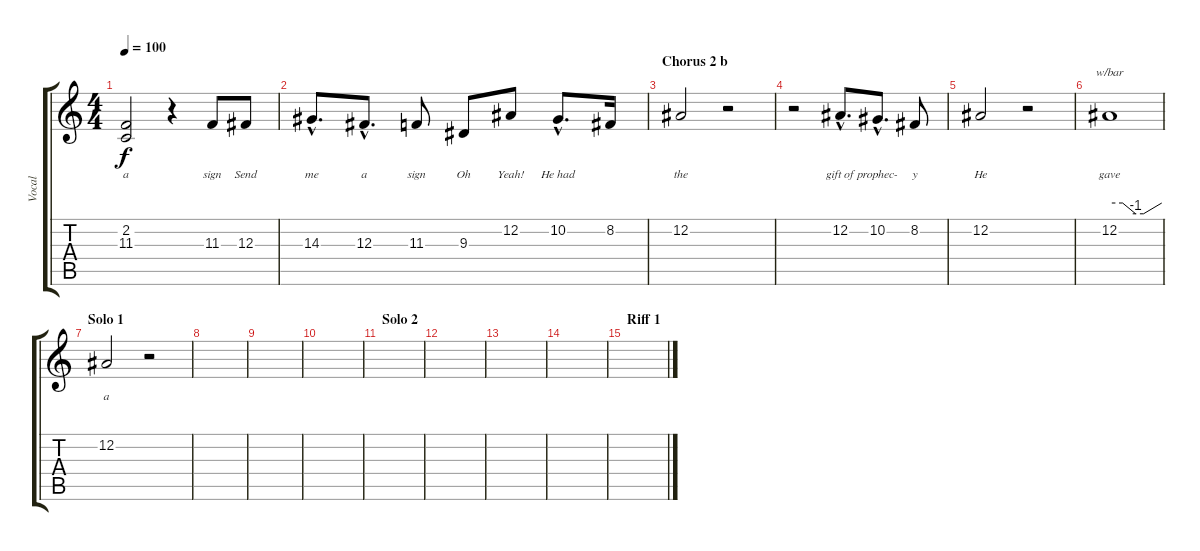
\track ("Vocal " "Vocal ") {instrument lead6voice}
\staff {score tabs}
\tuning (Eb4 Bb3 Gb3 Db3 Ab2 Eb2) {hide}
\ts (4 4)
\tempo 100
\clef g2
\ks c
(2.2 11.3).2{lyrics (0 "a") lyrics (1 "") lyrics (2 "") lyrics (3 "") lyrics (4 "") dy f} r.4 11.3.8{lyrics (0 "sign") lyrics (1 "") lyrics (2 "") lyrics (3 "") lyrics (4 "")} 12.3.8{lyrics (0 "Send") lyrics (1 "") lyrics (2 "") lyrics (3 "") lyrics (4 "")} |
14.3{hac}.8{d lyrics (0 "me") lyrics (1 "") lyrics (2 "") lyrics (3 "") lyrics (4 "")} 12.3{hac}.8{d lyrics (0 "a") lyrics (1 "") lyrics (2 "") lyrics (3 "") lyrics (4 "")} 11.3.8{lyrics (0 "sign") lyrics (1 "") lyrics (2 "") lyrics (3 "") lyrics (4 "")} 9.3.8{lyrics (0 "Oh") lyrics (1 "") lyrics (2 "") lyrics (3 "") lyrics (4 "")} 12.2.8{lyrics (0 "Yeah!") lyrics (1 "") lyrics (2 "") lyrics (3 "") lyrics (4 "")} 10.2{hac}.8{d lyrics (0 "He had") lyrics (1 "") lyrics (2 "") lyrics (3 "") lyrics (4 "")} 8.2.16{lyrics (0 "") lyrics (1 "") lyrics (2 "") lyrics (3 "") lyrics (4 "")} |
\section ("" "Chorus 2 b")
12.2.2{lyrics (0 "the") lyrics (1 "") lyrics (2 "") lyrics (3 "") lyrics (4 "")} r.2 |
r.2 12.2{hac}.8{d lyrics (0 "gift of") lyrics (1 "") lyrics (2 "") lyrics (3 "") lyrics (4 "")} 10.2{hac}.8{d lyrics (0 "prophec-") lyrics (1 "") lyrics (2 "") lyrics (3 "") lyrics (4 "")} 8.2.8{lyrics (0 "y") lyrics (1 "") lyrics (2 "") lyrics (3 "") lyrics (4 "")} |
12.2.2{lyrics (0 "He") lyrics (1 "") lyrics (2 "") lyrics (3 "") lyrics (4 "")} r.2 |
12.2.1{tbe (custom default 0 0 15 0 30 -4 39 -4 60 0) lyrics (0 "gave") lyrics (1 "") lyrics (2 "") lyrics (3 "") lyrics (4 "")} |
\section ("" "Solo 1")
12.2.2{lyrics (0 "a") lyrics (1 "") lyrics (2 "") lyrics (3 "") lyrics (4 "") volume 0} r.2 |
|
|
|
\section ("" "Solo 2")
|
|
|
|
\section ("" "Riff 1")
